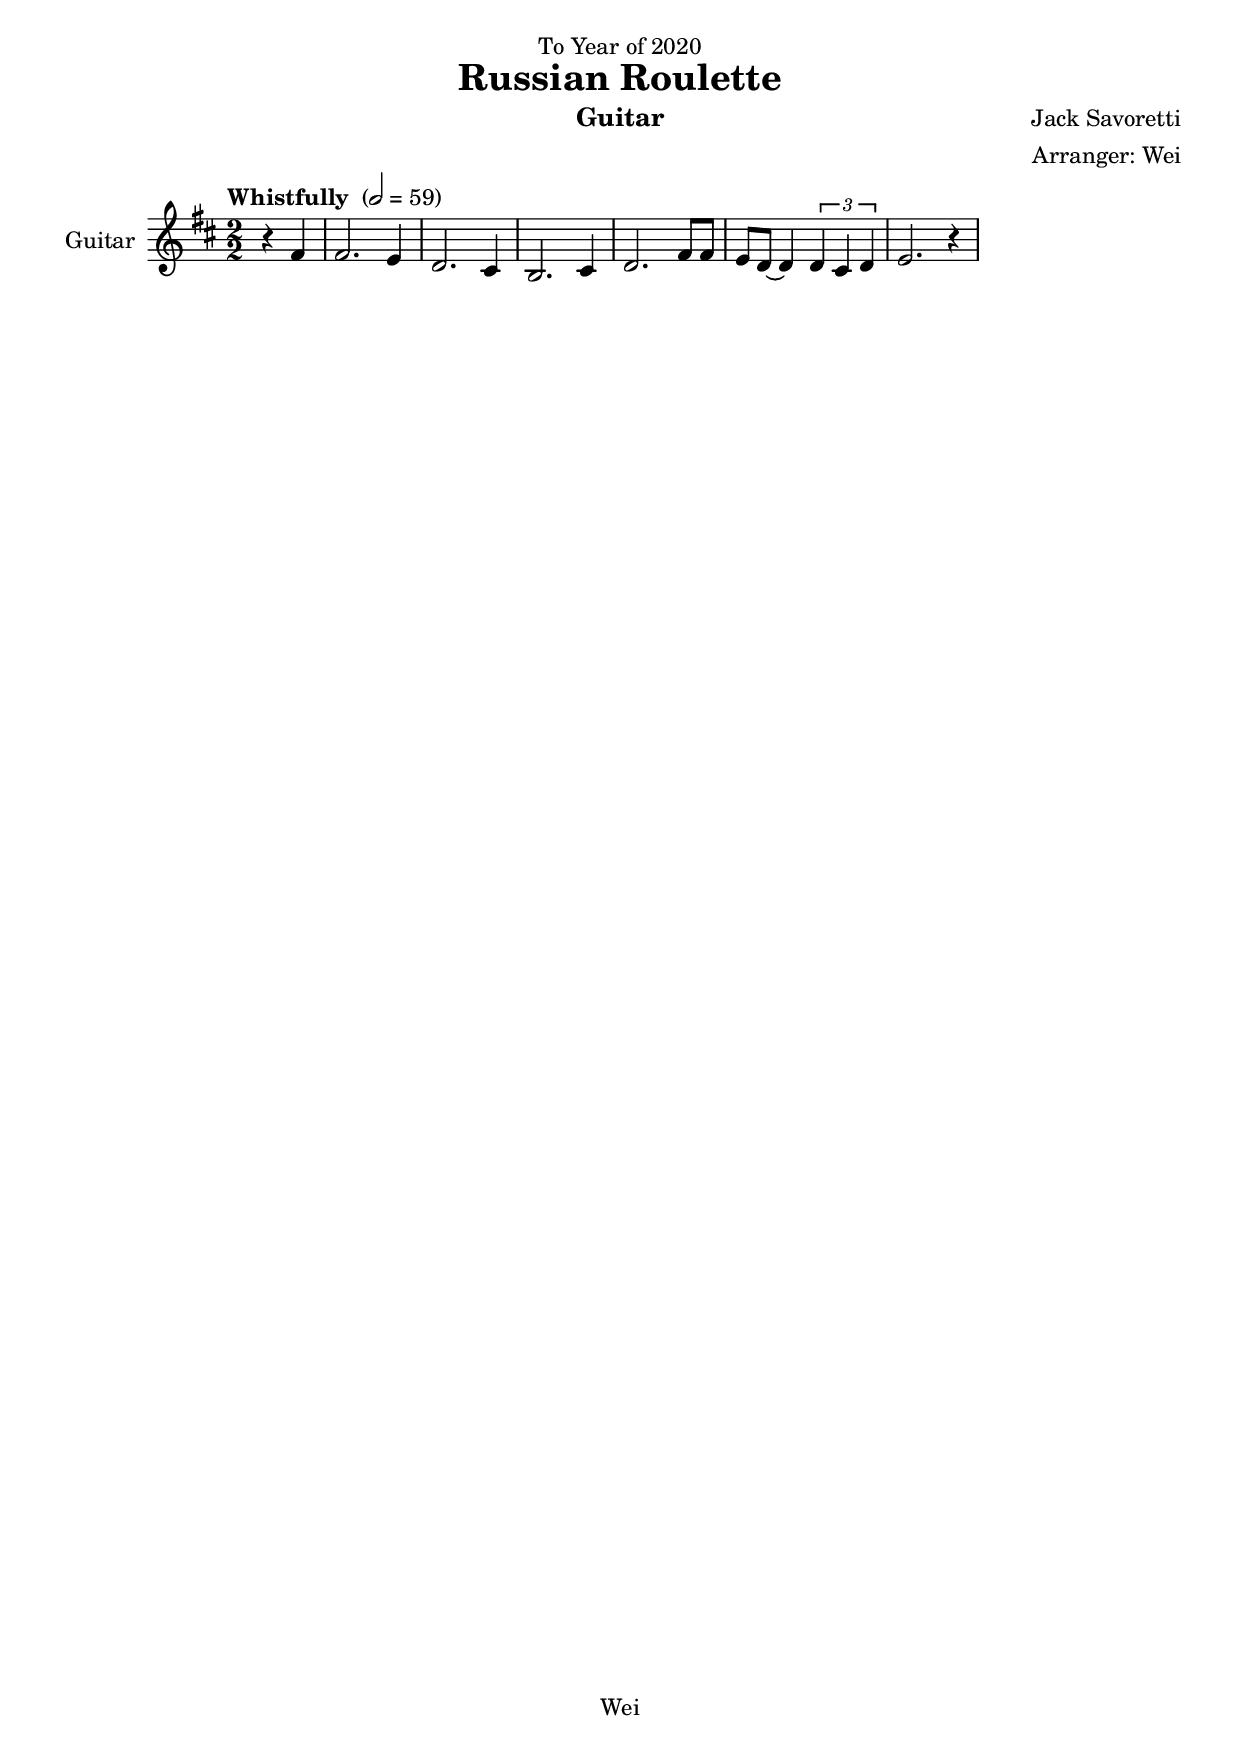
\version "2.20.0"
\language "english"

\header {
  dedication = "To Year of 2020"
  title = "Russian Roulette"
  instrument = "Guitar"
  composer = "Jack Savoretti"
  arranger = "Arranger: Wei"
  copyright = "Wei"
}

global = {
  \key d \major
  \numericTimeSignature
  \time 2/2
  \partial 2
  \tempo "Whistfully " 2=59
}
\version "2.20.0"
va = \relative c' {
  r4 e4   \bar "|" % m1
  e2. d4   | % m2
  c2. b4   | % m3
  a2. b4   | % m4
  c2. e8e8 | % m5
  d8 c8 ~c4  \tuplet 3/2 {c b c}   | % m6
  d2. r4   | % m7
  
}


classicalGuitar = \relative c' {
  \global
  % Music follows here.
  \transpose c d {\va}
  
}

\score {
  \new Staff \with {
    midiInstrument = "acoustic guitar (nylon)"
    instrumentName = "Guitar"
  } { \clef "treble" \classicalGuitar }
  \layout { }
  \midi {
    \tempo 2=59
  }
}
